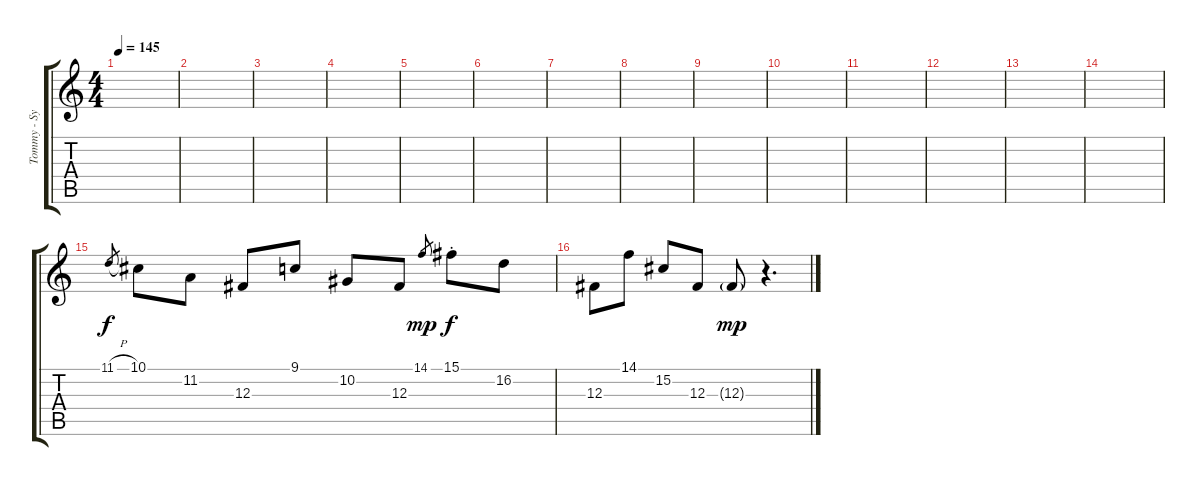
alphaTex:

\track ("Tommy - Synth" "Tommy - Sy") {instrument flute}
\staff {score tabs}
\tuning (Eb4 Bb3 Gb3 Db3 Ab2 Eb2) {hide}
\ts (4 4)
\tempo 145
\clef g2
\ks c
|
|
|
|
|
|
|
|
|
|
|
|
|
|
11.1{h}.8{gr} 10.1.8 11.2.8 12.3.8 9.1.8 10.2.8 12.3.8 14.1.8{gr dy mp} 15.1{st}.8{dy f} 16.2.8 |
12.3.8 14.1.8 15.2.8 12.3.8 12.3{g}.8{dy mp} r.4{d}
